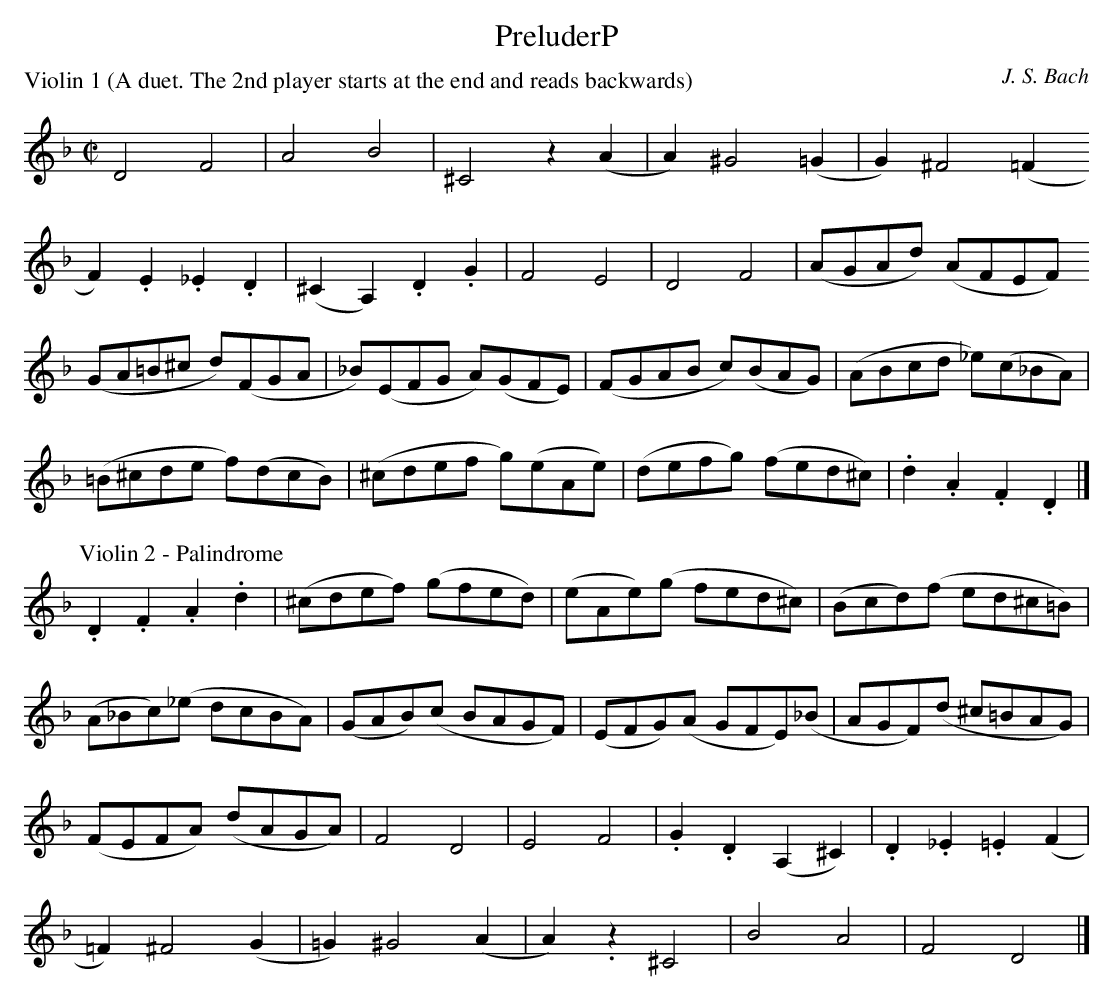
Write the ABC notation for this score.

X:1
T:PreluderP
M:C|
L:1/8
C:J. S. Bach
P:Violin 1 (A duet. The 2nd player starts at the end and reads backwards)
K:F
D4 F4|A4 B4|^C4 z2 (A2|A2) ^G4 (=G2|G2) ^F4 (=F2
F2) .E2 ._E2 .D2|(^C2 A,2) .D2 .G2|F4 E4|D4 F4|(AGAd) (AFEF)
(GA=B^c d)(FGA|_B)(EFG A)(GFE)|(FGAB c)(BAG)|(ABcd _e)(c_BA)|
(=B^cde f)(dcB)|(^cdef g)(eAe)|(defg) (fed^c)|.d2 .A2 .F2 .D2|]
P:Violin 2 - Palindrome
.D2 .F2 .A2 .d2|(^cdef) (gfed)|(eAe)(g fed^c)|(Bcd)(f ed^c=B)|
(A_Bc)(_e dcBA)|(GAB)(c BAGF)|(EFG)(A GFE)(_B|AGF)(d ^c=BAG)|
(FEFA) (dAGA)|F4 D4|E4 F4|.G2 .D2 (A,2 ^C2)|.D2 ._E2 . =E2 (F2|
=F2) ^F4 (G2|=G2) ^G4 (A2|A2). z2 ^C4|B4 A4|F4 D4|]
